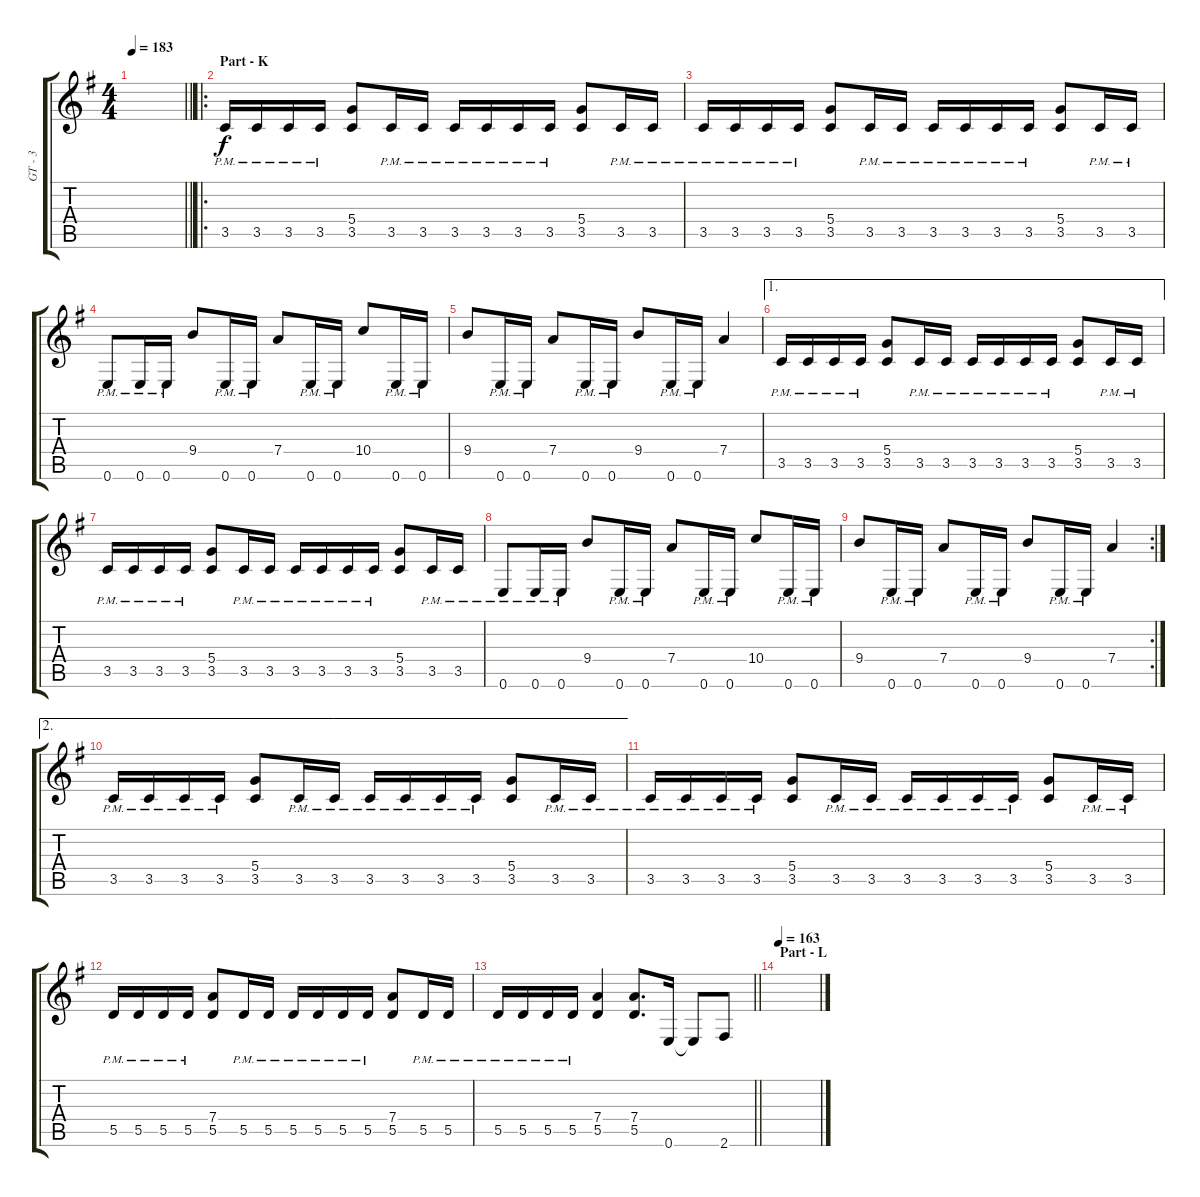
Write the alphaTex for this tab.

\track ("GT - 3" "GT - 3") {instrument distortionguitar}
\staff {score tabs}
\tuning (E4 B3 G3 D3 A2 E2) {hide}
\ts (4 4)
\tempo 183
\clef g2
\barLineRight lightlight
\ks g
|
\ro
\section ("" "Part - K")
3.5{pm}.16 3.5{pm}.16 3.5{pm}.16 3.5{pm}.16 (5.4 3.5).8 3.5{pm}.16 3.5{pm}.16 3.5{pm}.16 3.5{pm}.16 3.5{pm}.16 3.5{pm}.16 (5.4 3.5).8 3.5{pm}.16 3.5{pm}.16 |
3.5{pm}.16 3.5{pm}.16 3.5{pm}.16 3.5{pm}.16 (5.4 3.5).8 3.5{pm}.16 3.5{pm}.16 3.5{pm}.16 3.5{pm}.16 3.5{pm}.16 3.5{pm}.16 (5.4 3.5).8 3.5{pm}.16 3.5{pm}.16 |
0.6{pm}.8 0.6{pm}.16 0.6{pm}.16 9.4.8 0.6{pm}.16 0.6{pm}.16 7.4.8 0.6{pm}.16 0.6{pm}.16 10.4.8 0.6{pm}.16 0.6{pm}.16 |
9.4.8 0.6{pm}.16 0.6{pm}.16 7.4.8 0.6{pm}.16 0.6{pm}.16 9.4.8 0.6{pm}.16 0.6{pm}.16 7.4.4 |
\ae 1
3.5{pm}.16 3.5{pm}.16 3.5{pm}.16 3.5{pm}.16 (5.4 3.5).8 3.5{pm}.16 3.5{pm}.16 3.5{pm}.16 3.5{pm}.16 3.5{pm}.16 3.5{pm}.16 (5.4 3.5).8 3.5{pm}.16 3.5{pm}.16 |
3.5{pm}.16 3.5{pm}.16 3.5{pm}.16 3.5{pm}.16 (5.4 3.5).8 3.5{pm}.16 3.5{pm}.16 3.5{pm}.16 3.5{pm}.16 3.5{pm}.16 3.5{pm}.16 (5.4 3.5).8 3.5{pm}.16 3.5{pm}.16 |
0.6{pm}.8 0.6{pm}.16 0.6{pm}.16 9.4.8 0.6{pm}.16 0.6{pm}.16 7.4.8 0.6{pm}.16 0.6{pm}.16 10.4.8 0.6{pm}.16 0.6{pm}.16 |
\rc 2
9.4.8 0.6{pm}.16 0.6{pm}.16 7.4.8 0.6{pm}.16 0.6{pm}.16 9.4.8 0.6{pm}.16 0.6{pm}.16 7.4.4 |
\ae 2
3.5{pm}.16 3.5{pm}.16 3.5{pm}.16 3.5{pm}.16 (5.4 3.5).8 3.5{pm}.16 3.5{pm}.16 3.5{pm}.16 3.5{pm}.16 3.5{pm}.16 3.5{pm}.16 (5.4 3.5).8 3.5{pm}.16 3.5{pm}.16 |
3.5{pm}.16 3.5{pm}.16 3.5{pm}.16 3.5{pm}.16 (5.4 3.5).8 3.5{pm}.16 3.5{pm}.16 3.5{pm}.16 3.5{pm}.16 3.5{pm}.16 3.5{pm}.16 (5.4 3.5).8 3.5{pm}.16 3.5{pm}.16 |
5.5{pm}.16 5.5{pm}.16 5.5{pm}.16 5.5{pm}.16 (7.4 5.5).8 5.5{pm}.16 5.5{pm}.16 5.5{pm}.16 5.5{pm}.16 5.5{pm}.16 5.5{pm}.16 (7.4 5.5).8 5.5{pm}.16 5.5{pm}.16 |
\barLineRight lightlight
5.5{pm}.16 5.5{pm}.16 5.5{pm}.16 5.5{pm}.16 (7.4 5.5).4 (7.4 5.5).8{d} 0.6.16 0.6{t}.8 2.6.8 |
\section ("" "Part - L")
\tempo 163
